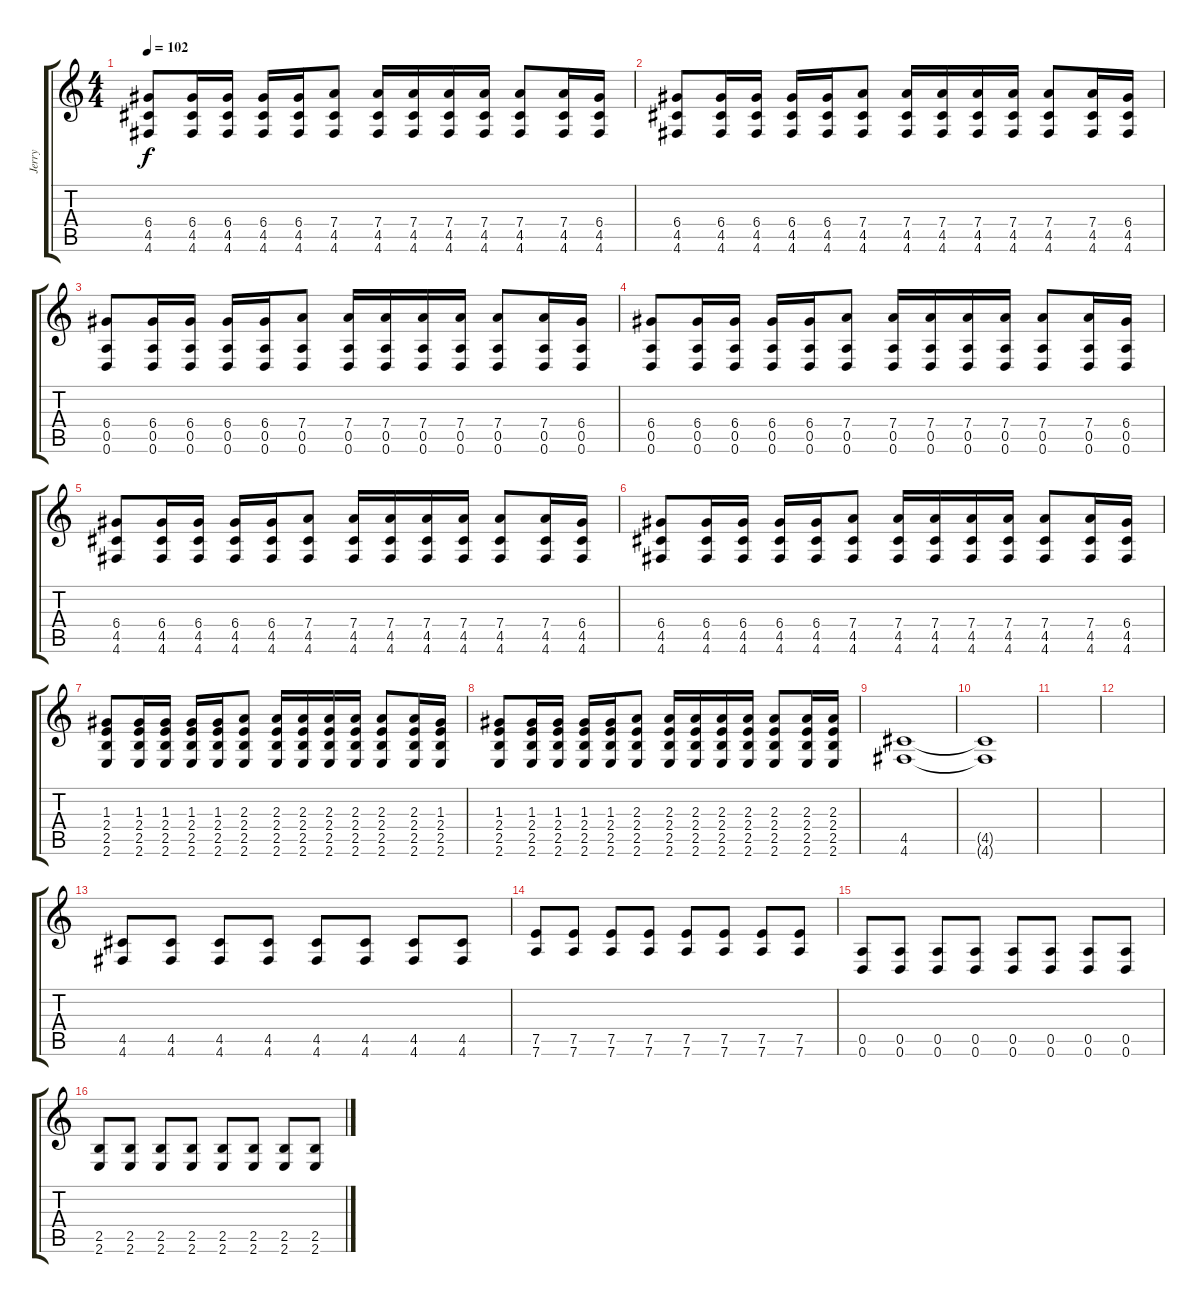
\track ("Jerry" "Jerry") {instrument distortionguitar}
\staff {score tabs}
\tuning (E4 B3 G3 D3 A2 D2) {hide}
\ts (4 4)
\tempo 102
\clef g2
\ks c
(6.4 4.5 4.6).8{dy f} (6.4 4.5 4.6).16 (6.4 4.5 4.6).16 (6.4 4.5 4.6).16 (6.4 4.5 4.6).16 (7.4 4.5 4.6).8 (7.4 4.5 4.6).16 (7.4 4.5 4.6).16 (7.4 4.5 4.6).16 (7.4 4.5 4.6).16 (7.4 4.5 4.6).8 (7.4 4.5 4.6).16 (6.4 4.5 4.6).16 |
(6.4 4.5 4.6).8 (6.4 4.5 4.6).16 (6.4 4.5 4.6).16 (6.4 4.5 4.6).16 (6.4 4.5 4.6).16 (7.4 4.5 4.6).8 (7.4 4.5 4.6).16 (7.4 4.5 4.6).16 (7.4 4.5 4.6).16 (7.4 4.5 4.6).16 (7.4 4.5 4.6).8 (7.4 4.5 4.6).16 (6.4 4.5 4.6).16 |
(6.4 0.5 0.6).8 (6.4 0.5 0.6).16 (6.4 0.5 0.6).16 (6.4 0.5 0.6).16 (6.4 0.5 0.6).16 (7.4 0.5 0.6).8 (7.4 0.5 0.6).16 (7.4 0.5 0.6).16 (7.4 0.5 0.6).16 (7.4 0.5 0.6).16 (7.4 0.5 0.6).8 (7.4 0.5 0.6).16 (6.4 0.5 0.6).16 |
(6.4 0.5 0.6).8 (6.4 0.5 0.6).16 (6.4 0.5 0.6).16 (6.4 0.5 0.6).16 (6.4 0.5 0.6).16 (7.4 0.5 0.6).8 (7.4 0.5 0.6).16 (7.4 0.5 0.6).16 (7.4 0.5 0.6).16 (7.4 0.5 0.6).16 (7.4 0.5 0.6).8 (7.4 0.5 0.6).16 (6.4 0.5 0.6).16 |
(6.4 4.5 4.6).8 (6.4 4.5 4.6).16 (6.4 4.5 4.6).16 (6.4 4.5 4.6).16 (6.4 4.5 4.6).16 (7.4 4.5 4.6).8 (7.4 4.5 4.6).16 (7.4 4.5 4.6).16 (7.4 4.5 4.6).16 (7.4 4.5 4.6).16 (7.4 4.5 4.6).8 (7.4 4.5 4.6).16 (6.4 4.5 4.6).16 |
(6.4 4.5 4.6).8 (6.4 4.5 4.6).16 (6.4 4.5 4.6).16 (6.4 4.5 4.6).16 (6.4 4.5 4.6).16 (7.4 4.5 4.6).8 (7.4 4.5 4.6).16 (7.4 4.5 4.6).16 (7.4 4.5 4.6).16 (7.4 4.5 4.6).16 (7.4 4.5 4.6).8 (7.4 4.5 4.6).16 (6.4 4.5 4.6).16 |
(1.3 2.4 2.5 2.6).8 (1.3 2.4 2.5 2.6).16 (1.3 2.4 2.5 2.6).16 (1.3 2.4 2.5 2.6).16 (1.3 2.4 2.5 2.6).16 (2.3 2.4 2.5 2.6).8 (2.3 2.4 2.5 2.6).16 (2.3 2.4 2.5 2.6).16 (2.3 2.4 2.5 2.6).16 (2.3 2.4 2.5 2.6).16 (2.3 2.4 2.5 2.6).8 (2.3 2.4 2.5 2.6).16 (1.3 2.4 2.5 2.6).16 |
(1.3 2.4 2.5 2.6).8 (1.3 2.4 2.5 2.6).16 (1.3 2.4 2.5 2.6).16 (1.3 2.4 2.5 2.6).16 (1.3 2.4 2.5 2.6).16 (2.3 2.4 2.5 2.6).8 (2.3 2.4 2.5 2.6).16 (2.3 2.4 2.5 2.6).16 (2.3 2.4 2.5 2.6).16 (2.3 2.4 2.5 2.6).16 (2.3 2.4 2.5 2.6).8 (2.3 2.4 2.5 2.6).16 (2.3 2.4 2.5 2.6).16 |
(4.5 4.6).1 |
(4.5{t} 4.6{t}).1 |
|
|
(4.5 4.6).8 (4.5 4.6).8 (4.5 4.6).8 (4.5 4.6).8 (4.5 4.6).8 (4.5 4.6).8 (4.5 4.6).8 (4.5 4.6).8 |
(7.5 7.6).8 (7.5 7.6).8 (7.5 7.6).8 (7.5 7.6).8 (7.5 7.6).8 (7.5 7.6).8 (7.5 7.6).8 (7.5 7.6).8 |
(0.5 0.6).8 (0.5 0.6).8 (0.5 0.6).8 (0.5 0.6).8 (0.5 0.6).8 (0.5 0.6).8 (0.5 0.6).8 (0.5 0.6).8 |
(2.5 2.6).8 (2.5 2.6).8 (2.5 2.6).8 (2.5 2.6).8 (2.5 2.6).8 (2.5 2.6).8 (2.5 2.6).8 (2.5 2.6).8
